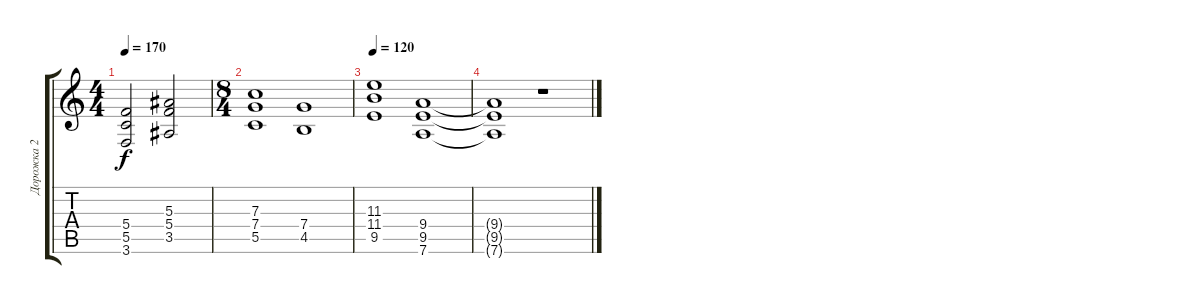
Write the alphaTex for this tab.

\track ("Дорожка 2" "Дорожка 2") {instrument distortionguitar}
\staff {score tabs}
\tuning (D4 A3 F3 C3 G2 D2) {hide}
\ts (4 4)
\tempo 170
\clef g2
\ks c
(5.4 5.5 3.6).2{dy f} (5.3 5.4 3.5).2 |
\ts (8 4)
(7.3 7.4 5.5).1 (7.4 4.5).1 |
\tempo 120
(11.3 11.4 9.5).1 (9.4 9.5 7.6).1 |
(9.4{t} 9.5{t} 7.6{t}).1 r.1
